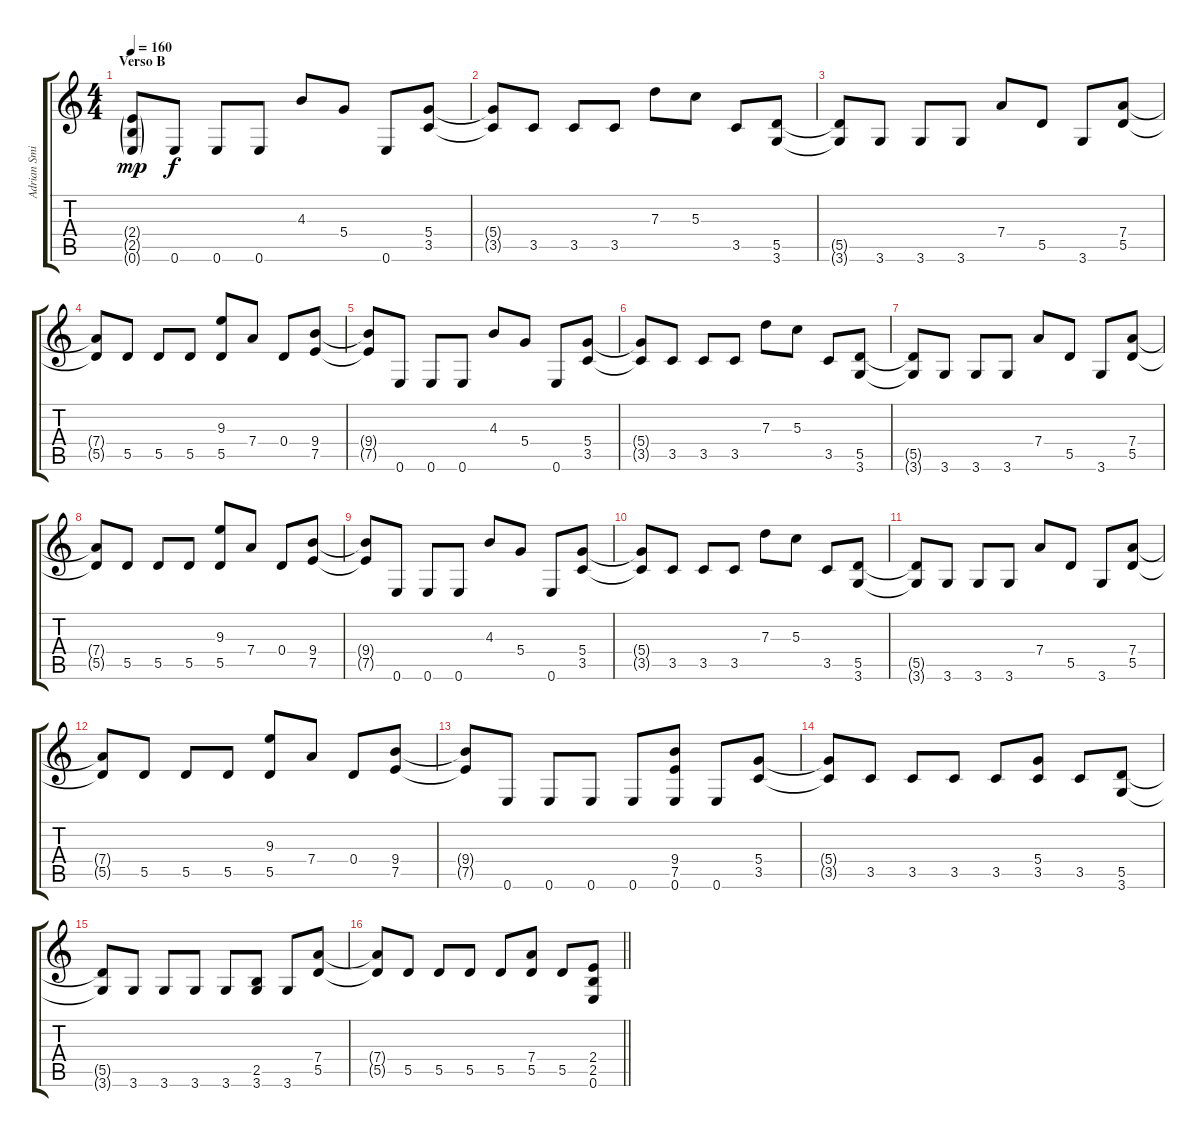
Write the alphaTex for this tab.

\track ("Adrian Smith" "Adrian Smi") {instrument distortionguitar}
\staff {score tabs}
\tuning (E4 B3 G3 D3 A2 E2) {hide}
\ts (4 4)
\section ("" "Verso B")
\tempo 160
\clef g2
\ks c
(2.4{g} 2.5{g} 0.6{g}).8{dy mp} 0.6.8{dy f} 0.6.8 0.6.8 4.3.8 5.4.8 0.6.8 (5.4 3.5).8 |
(5.4{t} 3.5{t}).8 3.5.8 3.5.8 3.5.8 7.3.8 5.3.8 3.5.8 (5.5 3.6).8 |
(5.5{t} 3.6{t}).8 3.6.8 3.6.8 3.6.8 7.4.8 5.5.8 3.6.8 (7.4 5.5).8 |
(7.4{t} 5.5{t}).8 5.5.8 5.5.8 5.5.8 (9.3 5.5).8 7.4.8 0.4.8 (9.4 7.5).8 |
(9.4{t} 7.5{t}).8 0.6.8 0.6.8 0.6.8 4.3.8 5.4.8 0.6.8 (5.4 3.5).8 |
(5.4{t} 3.5{t}).8 3.5.8 3.5.8 3.5.8 7.3.8 5.3.8 3.5.8 (5.5 3.6).8 |
(5.5{t} 3.6{t}).8 3.6.8 3.6.8 3.6.8 7.4.8 5.5.8 3.6.8 (7.4 5.5).8 |
(7.4{t} 5.5{t}).8 5.5.8 5.5.8 5.5.8 (9.3 5.5).8 7.4.8 0.4.8 (9.4 7.5).8 |
(9.4{t} 7.5{t}).8 0.6.8 0.6.8 0.6.8 4.3.8 5.4.8 0.6.8 (5.4 3.5).8 |
(5.4{t} 3.5{t}).8 3.5.8 3.5.8 3.5.8 7.3.8 5.3.8 3.5.8 (5.5 3.6).8 |
(5.5{t} 3.6{t}).8 3.6.8 3.6.8 3.6.8 7.4.8 5.5.8 3.6.8 (7.4 5.5).8 |
(7.4{t} 5.5{t}).8 5.5.8 5.5.8 5.5.8 (9.3 5.5).8 7.4.8 0.4.8 (9.4 7.5).8 |
(9.4{t} 7.5{t}).8 0.6.8 0.6.8 0.6.8 0.6.8 (9.4 7.5 0.6).8 0.6.8 (5.4 3.5).8 |
(5.4{t} 3.5{t}).8 3.5.8 3.5.8 3.5.8 3.5.8 (5.4 3.5).8 3.5.8 (5.5 3.6).8 |
(5.5{t} 3.6{t}).8 3.6.8 3.6.8 3.6.8 3.6.8 (2.5 3.6).8 3.6.8 (7.4 5.5).8 |
\barLineRight lightlight
(7.4{t} 5.5{t}).8 5.5.8 5.5.8 5.5.8 5.5.8 (7.4 5.5).8 5.5.8 (2.4 2.5 0.6).8
